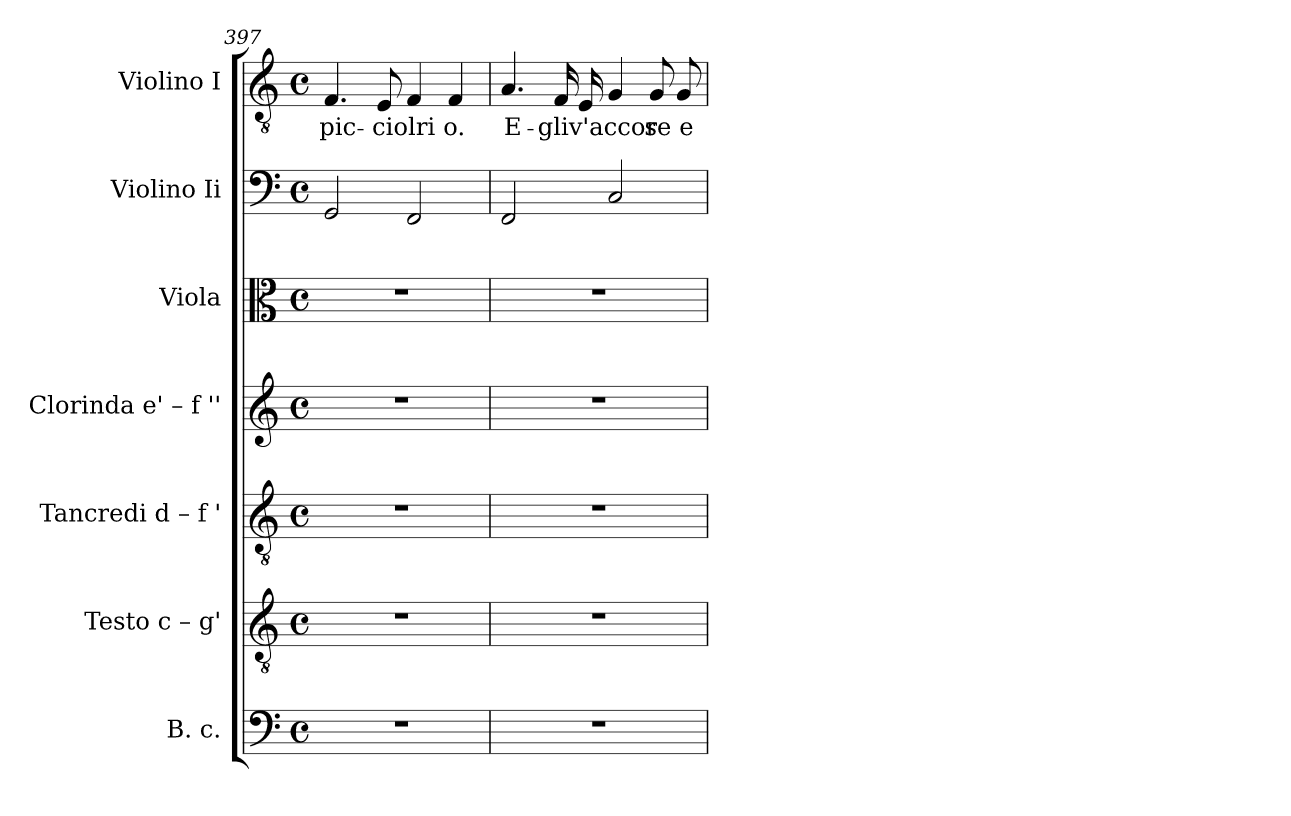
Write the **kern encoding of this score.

**kern	**kern	**kern	**kern	**kern	**kern	**kern	**text
*part7	*part6	*part5	*part4	*part3	*part2	*part1	*part1
*staff7	*staff6	*staff5	*staff4	*staff3	*staff2	*staff1	*staff1
*I"B. c.	*I"Testo  c – g'	*I"Tancredi  d – f '	*I"Clorinda  e' – f ''	*I"Viola	*I"Violino Ii	*I"Violino I	*
*clefF4	*clefGv2	*clefGv2	*clefG2	*clefC3	*clefF4	*clefGv2	*
*k[]	*k[]	*k[]	*k[]	*k[]	*k[]	*k[]	*
*C:	*C:	*C:	*C:	*C:	*C:	*C:	*
*M4/4	*M4/4	*M4/4	*M4/4	*M4/4	*M4/4	*M4/4	*
*met(c)	*met(c)	*met(c)	*met(c)	*met(c)	*met(c)	*met(c)	*
=397	=397	=397	=397	=397	=397	=397	=397
!	!	!	!	!	!	!	!LO:LY:b:cj
1r	1r	1r	1r	1r	2GG/	4.F/	pic-
!	!	!	!	!	!	!	!LO:LY:b:cj
.	.	.	.	.	.	8E/	-ciolri-
!	!	!	!	!	!	!	!LO:LY:b:cj
.	.	.	.	.	2FF/	4F/	--
!	!	!	!	!	!	!	!LO:LY:b:cj
.	.	.	.	.	.	4F/	-o.
=398	=398	=398	=398	=398	=398	=398	=398
!	!	!	!	!	!	!	!LO:LY:b:cj
1r	1r	1r	1r	1r	2FF/	4.A/	E-
!	!	!	!	!	!	!	!LO:LY:b:cj
.	.	.	.	.	.	16F/	-gliv'accor-
!	!	!	!	!	!	!	!LO:LY:b:cj
.	.	.	.	.	.	16E/	--
!	!	!	!	!	!	!	!LO:LY:b:cj
.	.	.	.	.	2C/	4G/	--
!	!	!	!	!	!	!	!LO:LY:b:cj
.	.	.	.	.	.	8G/	-se
!	!	!	!	!	!	!	!LO:LY:b:cj
.	.	.	.	.	.	8G/	e
=	=	=	=	=	=	=	=
*-	*-	*-	*-	*-	*-	*-	*-
